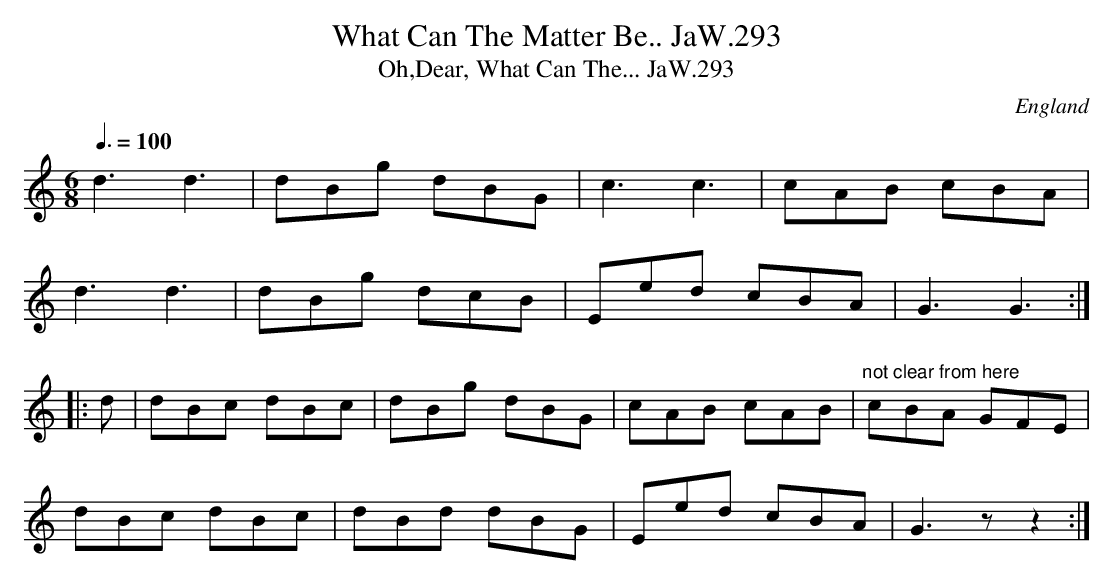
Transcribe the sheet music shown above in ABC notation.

X:1
T:What Can The Matter Be.. JaW.293
T:Oh,Dear, What Can The... JaW.293
L:1/8
M:6/8
O:England
Q:3/8=100
K:C
d3d3|dBg dBG|c3c3|cAB cBA|!
d3d3|dBg dcB|Eed cBA|G3G3:|!
|:d|dBc dBc|dBg dBG|cAB cAB|\
"not clear from here"cBA GFE|!
dBc dBc|dBd dBG|Eed cBA|G3zz2:|
